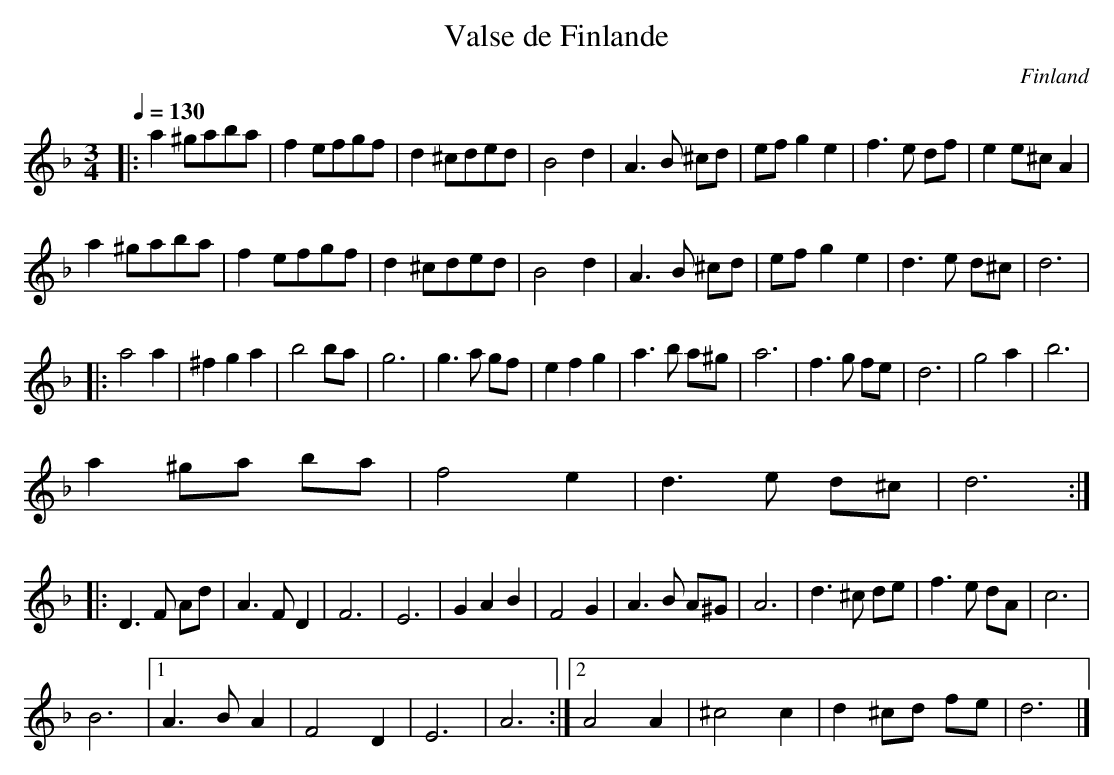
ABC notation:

X:1
T:Valse de Finlande
O:Finland
M:3/4
Q:1/4=130
K:Dm
|: a2 ^gaba|f2 efgf|d2 ^cded|B4 d2| A3B ^cd|ef g2e2|f3e df|e2 e^c A2|
a2 ^gaba|f2 efgf|d2 ^cded|B4 d2| A3 B ^cd|efg2e2|d3 e d^c|d6 |
|: a4 a2|^f2g2a2|b4 ba|g6|g3a gf|e2f2g2|a3b a^g|a6| f3g fe|d6|g4 a2|b6|
a2 ^ga ba|f4 e2|d3e d^c|d6:|
|: D3F Ad|A3F D2|F6|E6|G2A2B2|F4 G2|A3B A^G|A6| d3^c de|f3e dA|c6|
B6 |1 A3BA2|F4 D2|E6|A6:|2 A4A2|^c4c2|d2^cd fe|d6|]
